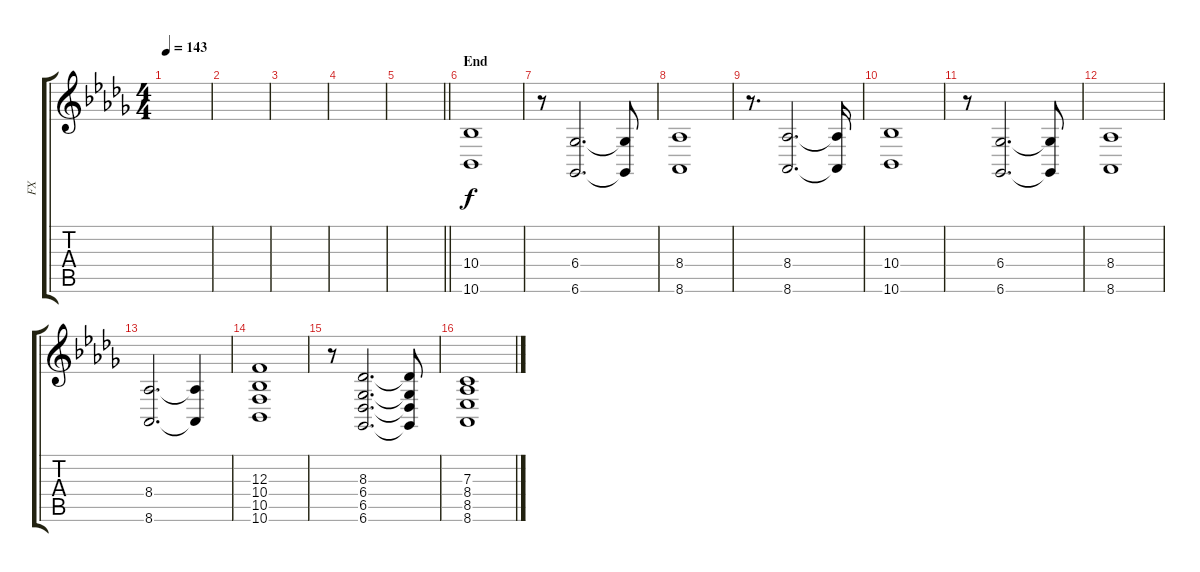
\track ("FX" "FX") {instrument drawbarorgan}
\staff {score tabs}
\tuning (D4 A3 F3 C3 G2 C2) {hide}
\ts (4 4)
\tempo 143
\clef g2
\ks db
|
|
|
|
\barLineRight lightlight
|
\section ("" "End")
(10.4 10.6).1{dy f volume 9 instrument stringensemble1} |
r.8 (6.4 6.6).2{d} (6.4{t} 6.6{t}).8 |
(8.4 8.6).1 |
r.8{d} (8.4 8.6).2{d} (8.4{t} 8.6{t}).16 |
(10.4 10.6).1 |
r.8 (6.4 6.6).2{d} (6.4{t} 6.6{t}).8 |
(8.4 8.6).1 |
(8.4 8.6).2{d} (8.4{t} 8.6{t}).4 |
(12.3 10.4 10.5 10.6).1{volume 8} |
r.8 (8.3 6.4 6.5 6.6).2{d} (8.3{t} 6.4{t} 6.5{t} 6.6{t}).8 |
(7.3 8.4 8.5 8.6).1
